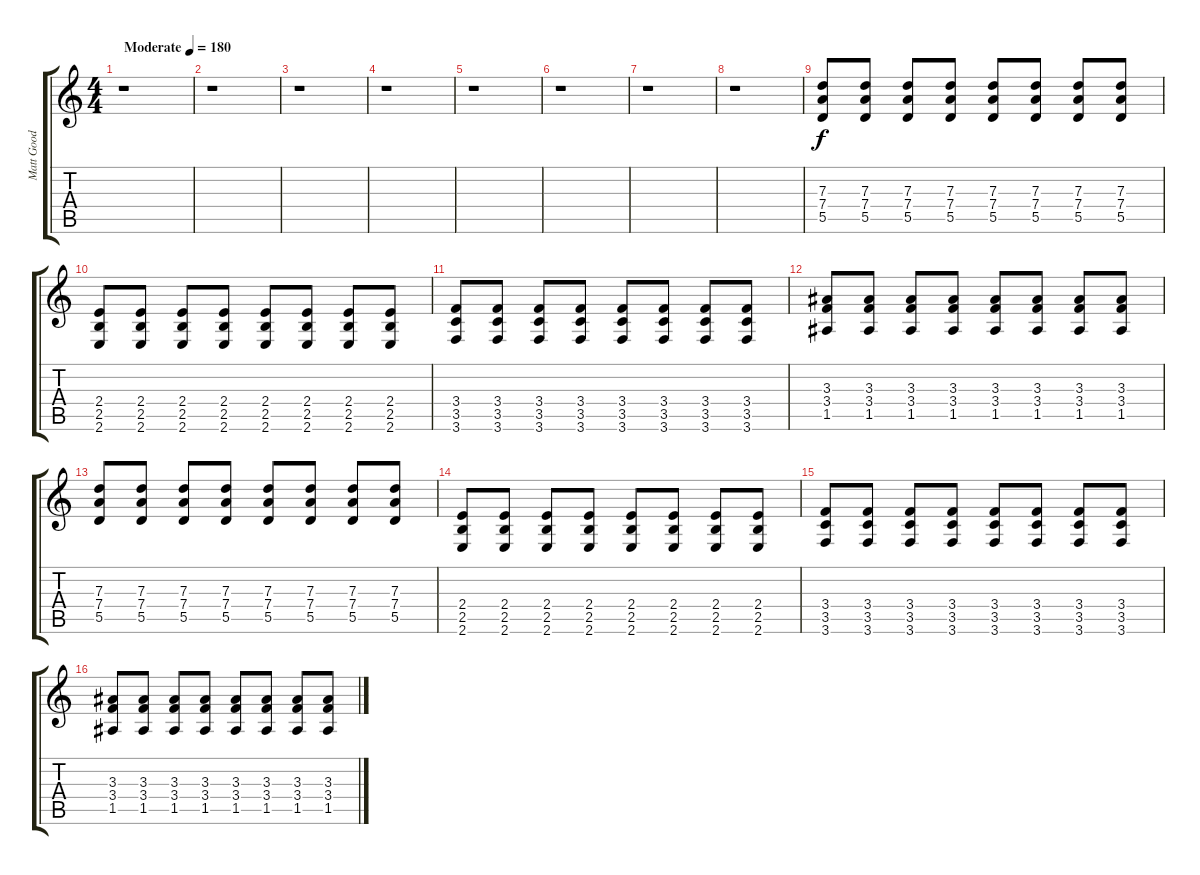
\track ("Matt Good" "Matt Good") {instrument distortionguitar}
\staff {score tabs}
\tuning (E4 B3 G3 D3 A2 D2) {hide}
\ts (4 4)
\tempo (180 "Moderate")
\clef g2
\ks c
r.1{dy f instrument distortionguitar} |
r.1 |
r.1 |
r.1 |
r.1 |
r.1 |
r.1 |
r.1 |
(7.3 7.4 5.5).8 (7.3 7.4 5.5).8 (7.3 7.4 5.5).8 (7.3 7.4 5.5).8 (7.3 7.4 5.5).8 (7.3 7.4 5.5).8 (7.3 7.4 5.5).8 (7.3 7.4 5.5).8 |
(2.4 2.5 2.6).8 (2.4 2.5 2.6).8 (2.4 2.5 2.6).8 (2.4 2.5 2.6).8 (2.4 2.5 2.6).8 (2.4 2.5 2.6).8 (2.4 2.5 2.6).8 (2.4 2.5 2.6).8 |
(3.4 3.5 3.6).8 (3.4 3.5 3.6).8 (3.4 3.5 3.6).8 (3.4 3.5 3.6).8 (3.4 3.5 3.6).8 (3.4 3.5 3.6).8 (3.4 3.5 3.6).8 (3.4 3.5 3.6).8 |
(3.3 3.4 1.5).8 (3.3 3.4 1.5).8 (3.3 3.4 1.5).8 (3.3 3.4 1.5).8 (3.3 3.4 1.5).8 (3.3 3.4 1.5).8 (3.3 3.4 1.5).8 (3.3 3.4 1.5).8 |
(7.3 7.4 5.5).8 (7.3 7.4 5.5).8 (7.3 7.4 5.5).8 (7.3 7.4 5.5).8 (7.3 7.4 5.5).8 (7.3 7.4 5.5).8 (7.3 7.4 5.5).8 (7.3 7.4 5.5).8 |
(2.4 2.5 2.6).8 (2.4 2.5 2.6).8 (2.4 2.5 2.6).8 (2.4 2.5 2.6).8 (2.4 2.5 2.6).8 (2.4 2.5 2.6).8 (2.4 2.5 2.6).8 (2.4 2.5 2.6).8 |
(3.4 3.5 3.6).8 (3.4 3.5 3.6).8 (3.4 3.5 3.6).8 (3.4 3.5 3.6).8 (3.4 3.5 3.6).8 (3.4 3.5 3.6).8 (3.4 3.5 3.6).8 (3.4 3.5 3.6).8 |
(3.3 3.4 1.5).8 (3.3 3.4 1.5).8 (3.3 3.4 1.5).8 (3.3 3.4 1.5).8 (3.3 3.4 1.5).8 (3.3 3.4 1.5).8 (3.3 3.4 1.5).8 (3.3 3.4 1.5).8
